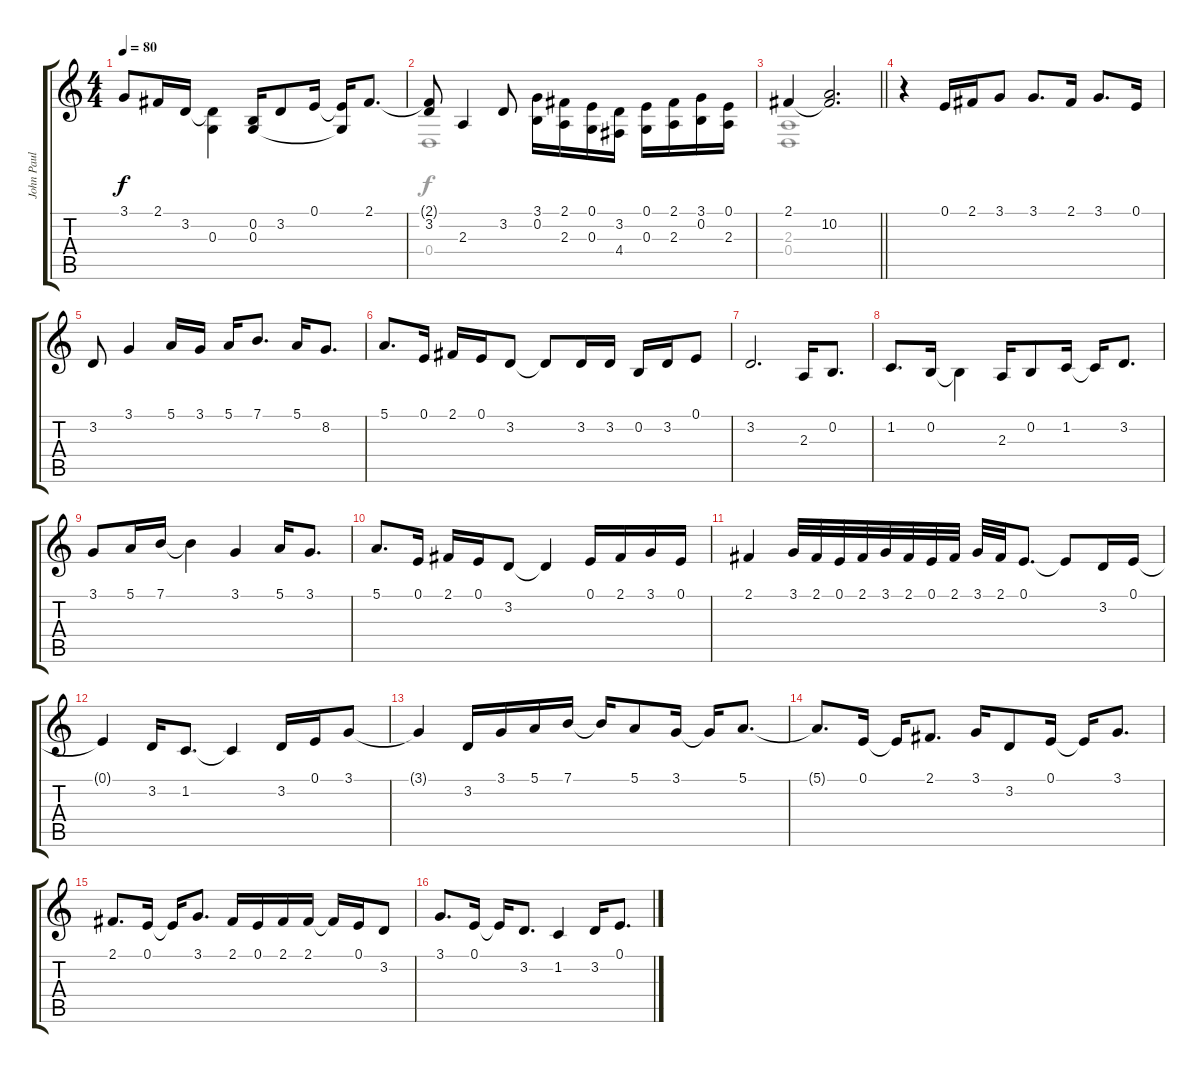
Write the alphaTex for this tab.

\track ("John Paul Jones (Organ)" "John Paul ") {instrument drawbarorgan}
\staff {score tabs}
\tuning (E4 B3 G3 D3 A2 E2) {hide}
\voice
\ts (4 4)
\tempo 80
\clef g2
\ks c
3.1.8{dy f} 2.1.16 3.2.16 (3.2{t} 0.3).4{beam Down} (0.2 0.3).16{beam Up} 3.2.8{beam Up} 0.1.16{beam Up} (0.1{t} 0.3{t}).16 2.1.8{d} |
(2.1{t} 3.2).8{beam Up} 2.3.4 3.2.8 (3.1 0.2).16{beam Down} (2.1 2.3).16{beam Down} (0.1 0.3).16{beam Down} (3.2 4.4).16{beam Down} (0.1 0.3).16{beam Down} (2.1 2.3).16{beam Down} (3.1 0.2).16{beam Down} (0.1 2.3).16{beam Down} |
\barLineRight lightlight
2.1.4{beam Up} (2.1{t} 10.2).2{d beam Up} |
r.4 0.1.16 2.1.16 3.1.8 3.1.8{d} 2.1.16 3.1.8{d} 0.1.16 |
3.2.8 3.1.4 5.1.16 3.1.16 5.1.16 7.1.8{d} 5.1.16 8.2.8{d} |
5.1.8{d} 0.1.16 2.1.16 0.1.16 3.2.8 3.2{t}.8 3.2.16 3.2.16 0.2.16 3.2.16 0.1.8 |
3.2.2{d} 2.3.16 0.2.8{d} |
1.2.8{d} 0.2.16 0.2{t}.4{beam Down} 2.3.16 0.2.8 1.2.16 1.2{t}.16 3.2.8{d} |
3.1.8 5.1.16 7.1.16 7.1{t}.4 3.1.4 5.1.16 3.1.8{d} |
5.1.8{d} 0.1.16 2.1.16 0.1.16 3.2.8 3.2{t}.4 0.1.16 2.1.16 3.1.16 0.1.16 |
2.1.4 3.1.32 2.1.32 0.1.32 2.1.32 3.1.32 2.1.32 0.1.32 2.1.32 3.1.32 2.1.32 0.1.8{d} 0.1{t}.8 3.2.16 0.1.16 |
0.1{t}.4 3.2.16 1.2.8{d} 1.2{t}.4 3.2.16 0.1.16 3.1.8 |
3.1{t}.4 3.2.16 3.1.16 5.1.16 7.1.16 7.1{t}.16 5.1.8 3.1.16 3.1{t}.16 5.1.8{d} |
5.1{t}.8{d} 0.1.16 0.1{t}.16 2.1.8{d} 3.1.16 3.2.8 0.1.16 0.1{t}.16 3.1.8{d} |
2.1.8{d} 0.1.16 0.1{t}.16 3.1.8{d} 2.1.16 0.1.16 2.1.16 2.1.16 2.1{t}.16 0.1.16 3.2.8 |
3.1.8{d} 0.1.16 0.1{t}.16 3.2.8{d} 1.2.4 3.2.16 0.1.8{d}
\voice
\clef g2
\ottava regular
\simile none
\ks c
|
0.4.1 |
\barLineRight lightlight
(2.3 0.4).1 |
|
|
|
|
|
|
|
|
|
|
|
|
